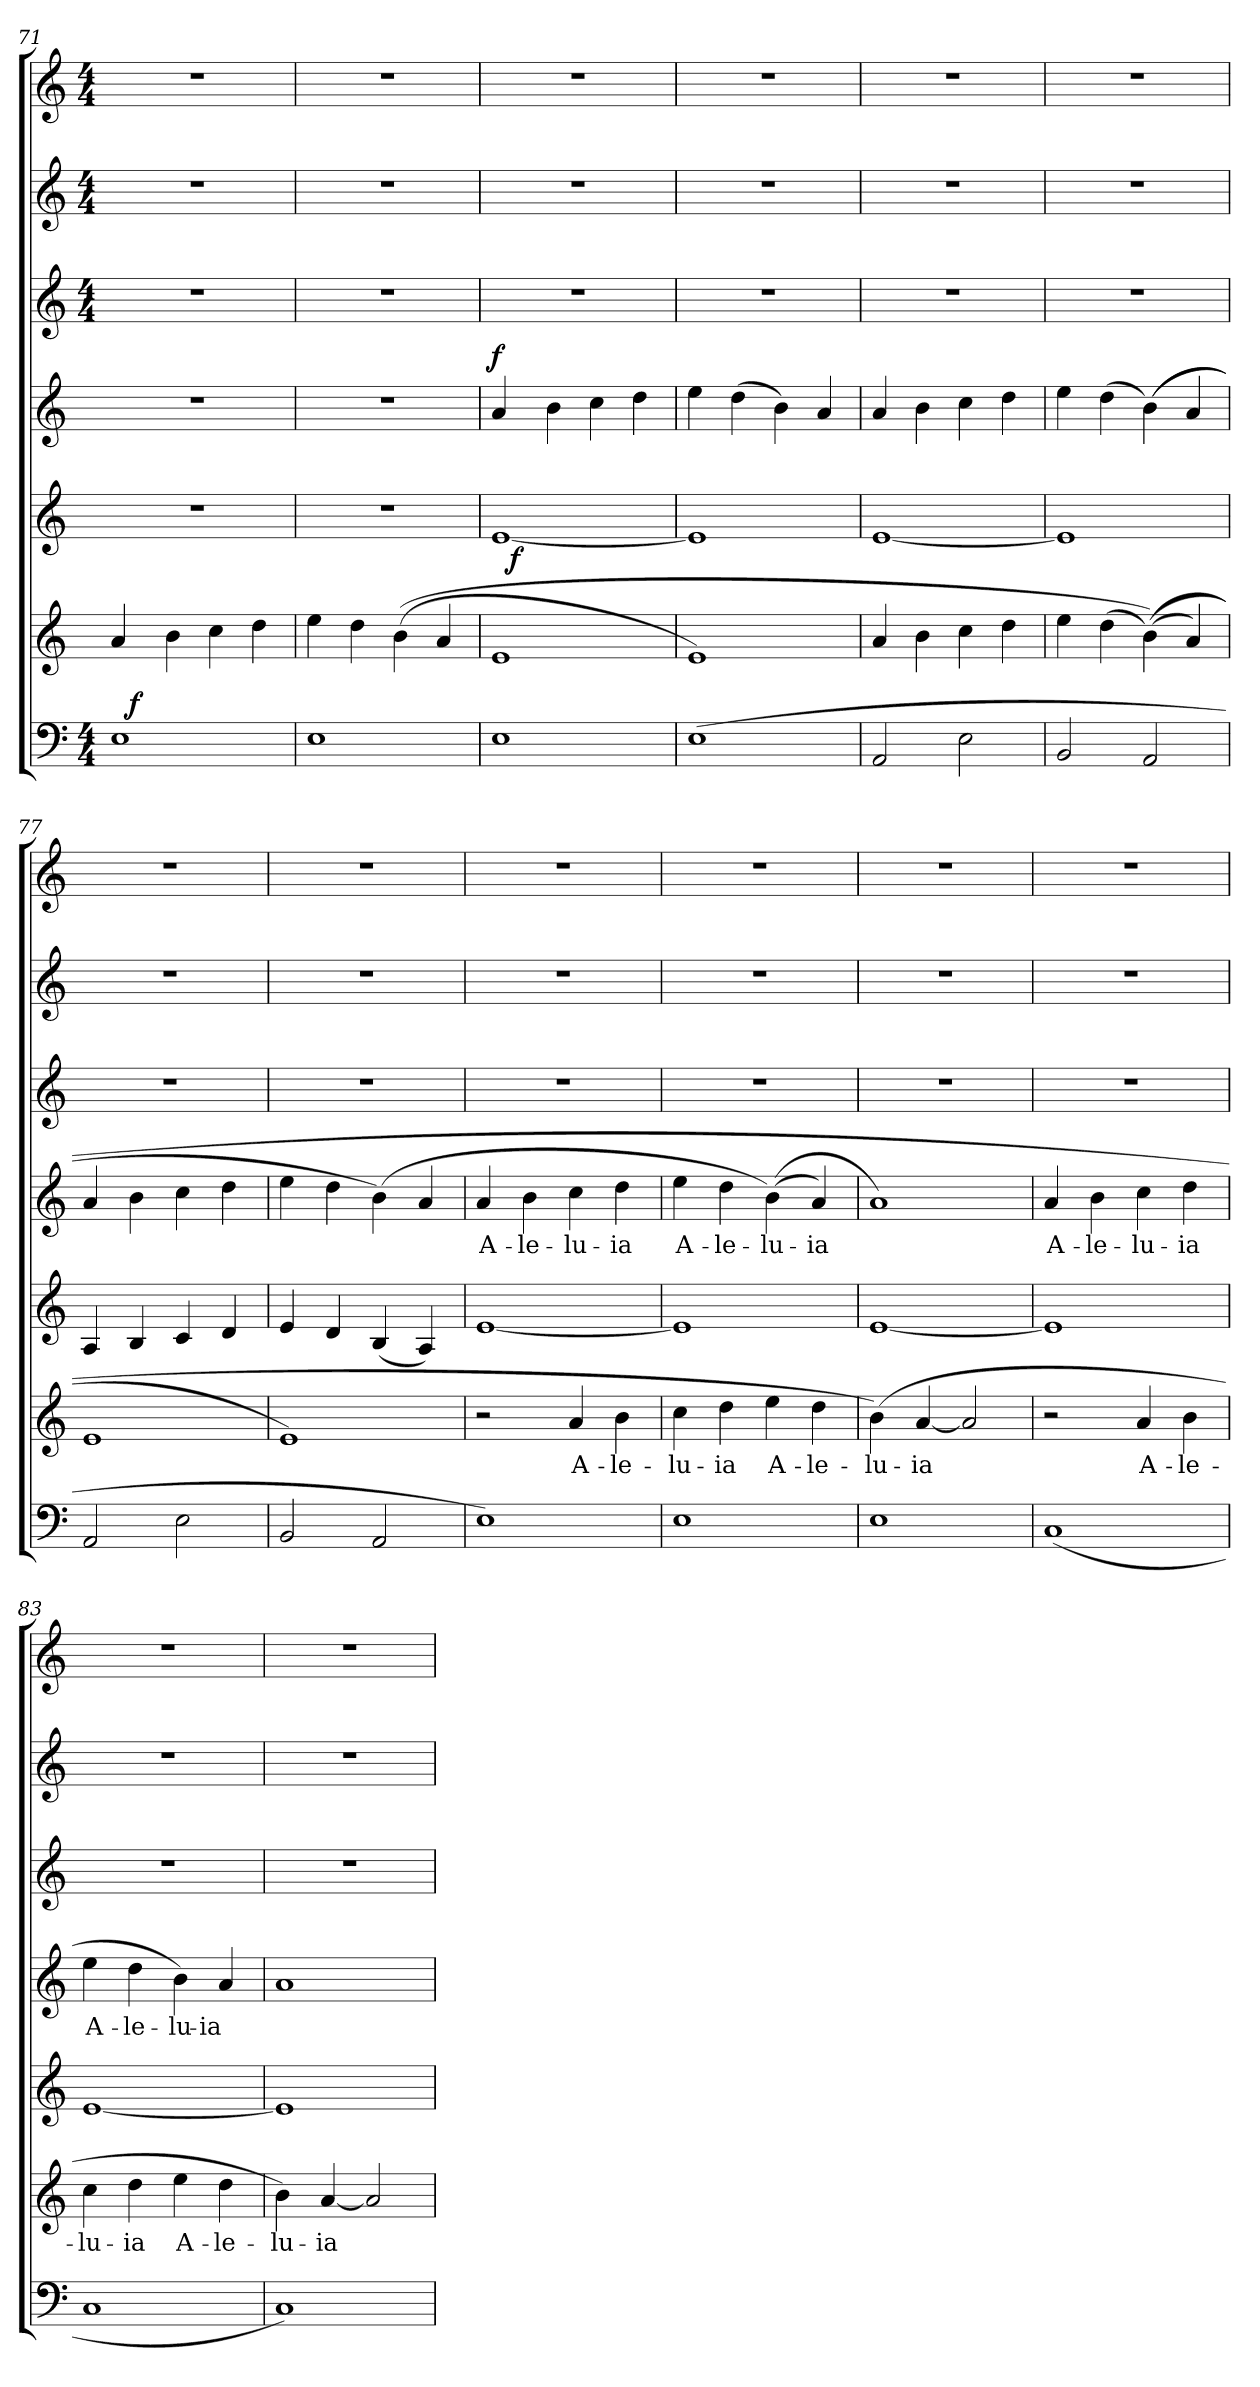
**kern	**dynam	**kern	**text	**kern	**dynam	**kern	**text	**dynam	**kern	**kern	**kern
*part7	*part7	*part6	*part6	*part5	*part5	*part4	*part4	*part4	*part3	*part2	*part1
*staff7	*staff7	*staff6	*staff6	*staff5	*staff5	*staff4	*staff4	*staff4	*staff3	*staff2	*staff1
*clefF4	*	*clefG2	*	*clefG2	*	*clefG2	*	*	*clefG2	*clefG2	*clefG2
*	*	*	*	*	*	*	*	*	*ITrd7c12	*	*
*k[]	*	*k[]	*	*k[]	*	*k[]	*	*	*k[]	*k[]	*k[]
*C:	*	*C:	*	*C:	*	*C:	*	*	*C:	*C:	*C:
*M4/4	*	*	*	*	*	*	*	*	*M4/4	*M4/4	*M4/4
=71	=71	=71	=71	=71	=71	=71	=71	=71	=71	=71	=71
*^	*	*	*	*	*	*	*	*	*	*	*
1E	16ryy	.	4a/	.	1r	.	1r	.	.	1r	1r	1r
!	!	!LO:DY:a	!	!	!	!	!	!	!	!	!	!
.	2...ryy	f	.	.	.	.	.	.	.	.	.	.
.	.	.	4b\	.	.	.	.	.	.	.	.	.
.	.	.	4cc\	.	.	.	.	.	.	.	.	.
.	.	.	4dd\	.	.	.	.	.	.	.	.	.
*v	*v	*	*	*	*	*	*	*	*	*	*	*
=72	=72	=72	=72	=72	=72	=72	=72	=72	=72	=72	=72
1E	.	4ee\	.	1r	.	1r	.	.	1r	1r	1r
.	.	4dd\	.	.	.	.	.	.	.	.	.
.	.	(>(<4b\	.	.	.	.	.	.	.	.	.
.	.	4a/	.	.	.	.	.	.	.	.	.
!!LO:PB:g=z
=73	=73	=73	=73	=73	=73	=73	=73	=73	=73	=73	=73
!	!	!	!	!	!	!	!	!LO:DY:a	!	!	!
*	*	*	*	*^	*	*	*	*	*	*	*
1E	.	1e	.	[>1e	16ryy	.	4a/	.	f	1r	1r	1r
!	!	!	!	!	!	!LO:DY:b	!	!	!	!	!	!
.	.	.	.	.	2...ryy	f	.	.	.	.	.	.
.	.	.	.	.	.	.	4b\	.	.	.	.	.
.	.	.	.	.	.	.	4cc\	.	.	.	.	.
.	.	.	.	.	.	.	4dd\	.	.	.	.	.
*	*	*	*	*v	*v	*	*	*	*	*	*	*
=74	=74	=74	=74	=74	=74	=74	=74	=74	=74	=74	=74
(<1E	.	1e)	.	1e]	.	4ee\	.	.	1r	1r	1r
.	.	.	.	.	.	(>4dd\	.	.	.	.	.
.	.	.	.	.	.	4b\)	.	.	.	.	.
.	.	.	.	.	.	4a/	.	.	.	.	.
=75	=75	=75	=75	=75	=75	=75	=75	=75	=75	=75	=75
2AA/	.	4a/	.	[>1e	.	4a/	.	.	1r	1r	1r
.	.	4b\	.	.	.	4b\	.	.	.	.	.
2E\	.	4cc\	.	.	.	4cc\	.	.	.	.	.
.	.	4dd\	.	.	.	4dd\	.	.	.	.	.
=76	=76	=76	=76	=76	=76	=76	=76	=76	=76	=76	=76
2BB/	.	4ee\	.	1e]	.	4ee\	.	.	1r	1r	1r
.	.	(>4dd\	.	.	.	(>4dd\	.	.	.	.	.
2AA/	.	(>(>(>4b\))	.	.	.	(>(>4b\)	.	.	.	.	.
.	.	4a/)	.	.	.	4a/	.	.	.	.	.
!!LO:LB:g=z
=77	=77	=77	=77	=77	=77	=77	=77	=77	=77	=77	=77
2AA/	.	1e	.	4A/	.	4a/	.	.	1r	1r	1r
.	.	.	.	4B/	.	4b\	.	.	.	.	.
2E\	.	.	.	4c/	.	4cc\	.	.	.	.	.
.	.	.	.	4d/	.	4dd\	.	.	.	.	.
=78	=78	=78	=78	=78	=78	=78	=78	=78	=78	=78	=78
2BB/	.	1e)	.	4e/	.	4ee\	.	.	1r	1r	1r
.	.	.	.	4d/	.	4dd\	.	.	.	.	.
2AA/	.	.	.	(4B/	.	(<4b\)	.	.	.	.	.
.	.	.	.	4A/)	.	4a/	.	.	.	.	.
=79	=79	=79	=79	=79	=79	=79	=79	=79	=79	=79	=79
!	!	!	!	!	!	!	!LO:LY:b	!	!	!	!
1E)	.	2r	.	[>1e	.	4a/	A-	.	1r	1r	1r
!	!	!	!	!	!	!	!LO:LY:b:rj	!	!	!	!
.	.	.	.	.	.	4b\	-le-	.	.	.	.
!	!	!	!LO:LY:b	!	!	!	!LO:LY:b	!	!	!	!
.	.	4a/	A-	.	.	4cc\	-lu-	.	.	.	.
!	!	!	!LO:LY:b:rj	!	!	!	!LO:LY:b:rj	!	!	!	!
.	.	4b\	-le-	.	.	4dd\	-ia	.	.	.	.
=80	=80	=80	=80	=80	=80	=80	=80	=80	=80	=80	=80
!	!	!	!LO:LY:b	!	!	!	!LO:LY:b	!	!	!	!
1E	.	4cc\	-lu-	1e]	.	4ee\	A-	.	1r	1r	1r
!	!	!	!LO:LY:b:rj	!	!	!	!LO:LY:b:rj	!	!	!	!
.	.	4dd\	-ia	.	.	4dd\	-le-	.	.	.	.
!	!	!	!LO:LY:b	!	!	!	!LO:LY:b	!	!	!	!
.	.	4ee\	A-	.	.	(>(>4b\)	-lu-	.	.	.	.
!	!	!	!LO:LY:b:rj	!	!	!	!LO:LY:b:rj	!	!	!	!
.	.	4dd\	-le-	.	.	4a/)	-ia	.	.	.	.
!!LO:LB:g=z
=81	=81	=81	=81	=81	=81	=81	=81	=81	=81	=81	=81
!	!	!	!LO:LY:b	!	!	!	!	!	!	!	!
1E	.	(<4b\)	-lu-	[>1e	.	1a)	.	.	1r	1r	1r
!	!	!	!LO:LY:b:rj	!	!	!	!	!	!	!	!
.	.	[<4a/	-ia	.	.	.	.	.	.	.	.
.	.	2a/]	.	.	.	.	.	.	.	.	.
=82	=82	=82	=82	=82	=82	=82	=82	=82	=82	=82	=82
!	!	!	!	!	!	!	!LO:LY:b	!	!	!	!
(>1C	.	2r	.	1e]	.	4a/	A-	.	1r	1r	1r
!	!	!	!	!	!	!	!LO:LY:b:rj	!	!	!	!
.	.	.	.	.	.	4b\	-le-	.	.	.	.
!	!	!	!LO:LY:b	!	!	!	!LO:LY:b	!	!	!	!
.	.	4a/	A-	.	.	4cc\	-lu-	.	.	.	.
!	!	!	!LO:LY:b:rj	!	!	!	!LO:LY:b:rj	!	!	!	!
.	.	4b\	-le-	.	.	4dd\	-ia	.	.	.	.
=83	=83	=83	=83	=83	=83	=83	=83	=83	=83	=83	=83
!	!	!	!LO:LY:b	!	!	!	!LO:LY:b	!	!	!	!
1C	.	4cc\	-lu-	[>1e	.	4ee\	A-	.	1r	1r	1r
!	!	!	!LO:LY:b:rj	!	!	!	!LO:LY:b:rj	!	!	!	!
.	.	4dd\	-ia	.	.	4dd\	-le-	.	.	.	.
!	!	!	!LO:LY:b	!	!	!	!LO:LY:b	!	!	!	!
.	.	4ee\	A-	.	.	4b\)	-lu-	.	.	.	.
!	!	!	!LO:LY:b:rj	!	!	!	!LO:LY:b:rj	!	!	!	!
.	.	4dd\	-le-	.	.	4a/	-ia	.	.	.	.
=84	=84	=84	=84	=84	=84	=84	=84	=84	=84	=84	=84
!	!	!	!LO:LY:b	!	!	!	!	!	!	!	!
1C)	.	4b\)	-lu-	1e]	.	1a	.	.	1r	1r	1r
!	!	!	!LO:LY:b:rj	!	!	!	!	!	!	!	!
.	.	[<4a/	-ia	.	.	.	.	.	.	.	.
.	.	2a/]	.	.	.	.	.	.	.	.	.
=	=	=	=	=	=	=	=	=	=	=	=
*-	*-	*-	*-	*-	*-	*-	*-	*-	*-	*-	*-
